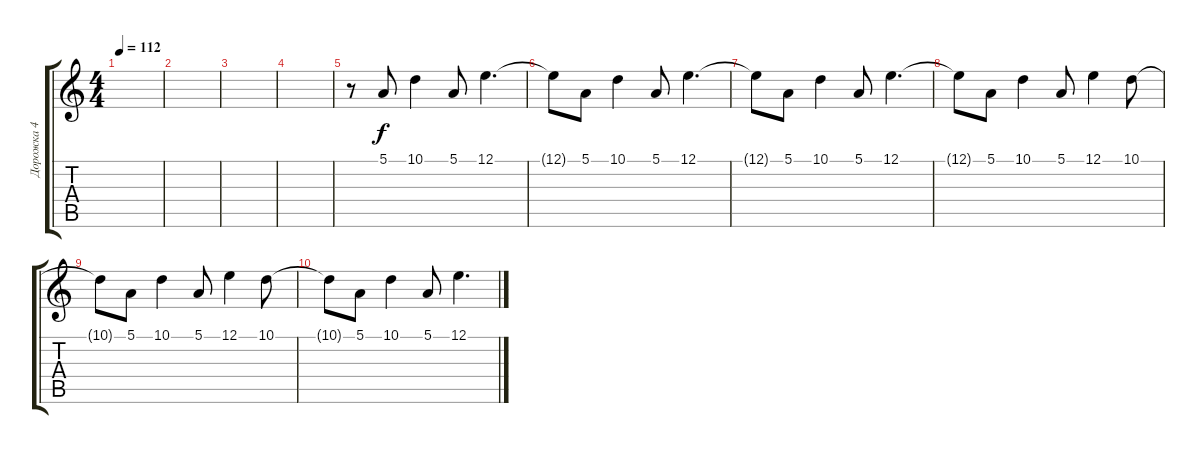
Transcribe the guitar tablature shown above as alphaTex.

\track ("Дорожка 4" "Дорожка 4") {instrument vibraphone}
\staff {score tabs}
\tuning (E4 B3 G3 D3 A2 E2) {hide}
\ts (4 4)
\tempo 112
\clef g2
\ks c
|
|
|
|
r.8 5.1.8 10.1.4 5.1.8 12.1.4{d} |
12.1{t}.8 5.1.8 10.1.4 5.1.8 12.1.4{d} |
12.1{t}.8 5.1.8 10.1.4 5.1.8 12.1.4{d} |
12.1{t}.8 5.1.8 10.1.4 5.1.8 12.1.4 10.1.8 |
10.1{t}.8 5.1.8 10.1.4 5.1.8 12.1.4 10.1.8 |
10.1{t}.8 5.1.8 10.1.4 5.1.8 12.1.4{d}
